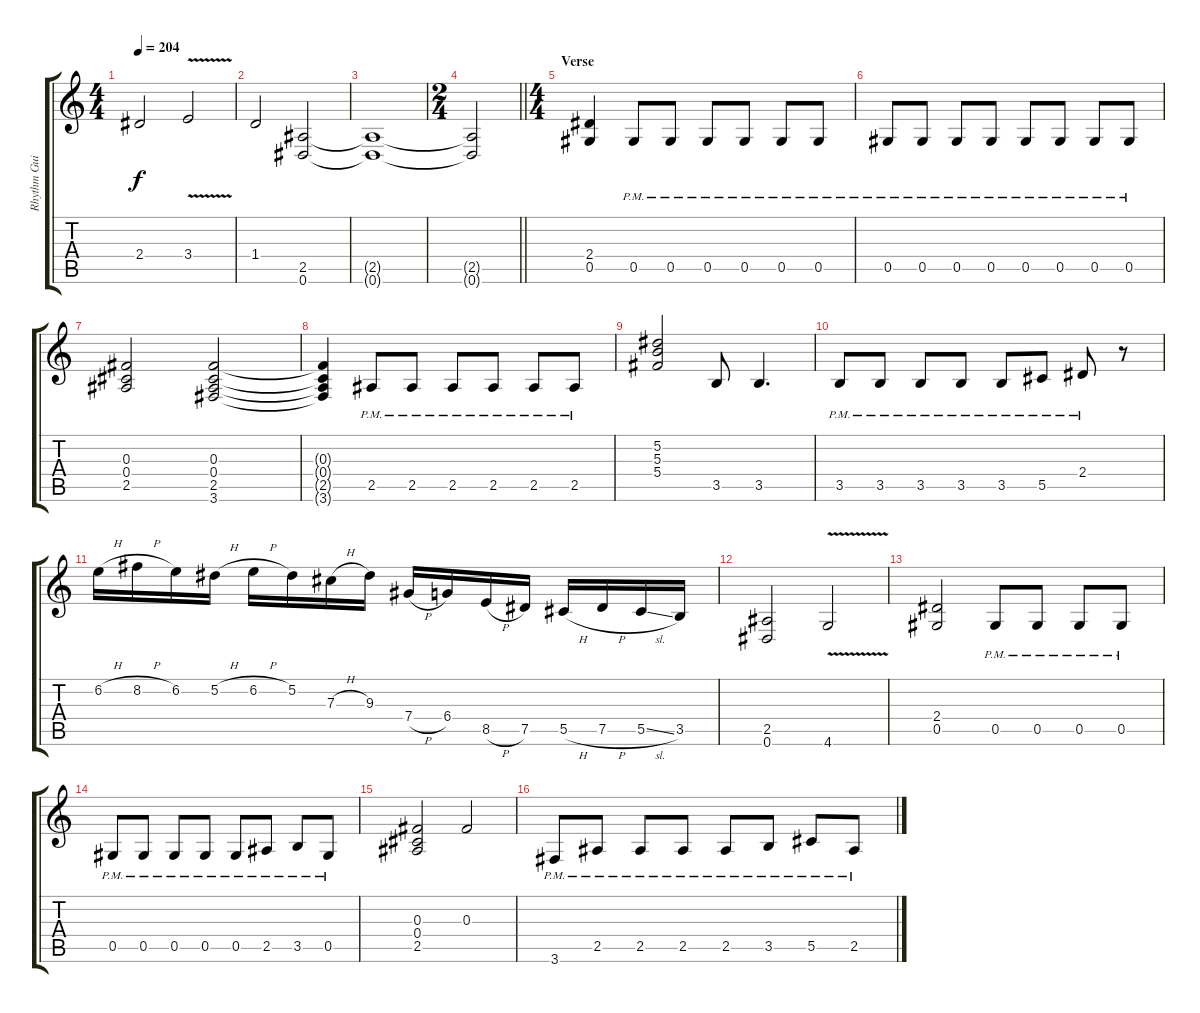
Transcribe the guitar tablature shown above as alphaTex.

\track ("Rhythm Guitar (Malmsteen)" "Rhythm Gui") {instrument distortionguitar}
\staff {score tabs}
\tuning (Eb4 Bb3 Gb3 Db3 Ab2 Eb2) {hide}
\ts (4 4)
\tempo 204
\clef g2
\ks c
2.4.2{dy f} 3.4{v}.2 |
1.4.2 (2.5 0.6).2 |
(2.5{t} 0.6{t}).1 |
\ts (2 4)
\barLineRight lightlight
(2.5{t} 0.6{t}).2 |
\ts (4 4)
\section ("" "Verse")
(2.4 0.5).4 0.5{pm}.8 0.5{pm}.8 0.5{pm}.8 0.5{pm}.8 0.5{pm}.8 0.5{pm}.8 |
0.5{pm}.8 0.5{pm}.8 0.5{pm}.8 0.5{pm}.8 0.5{pm}.8 0.5{pm}.8 0.5{pm}.8 0.5{pm}.8 |
(0.3 0.4 2.5).2 (0.3 0.4 2.5 3.6).2 |
(0.3{t} 0.4{t} 2.5{t} 3.6{t}).4 2.5{pm}.8 2.5{pm}.8 2.5{pm}.8 2.5{pm}.8 2.5{pm}.8 2.5{pm}.8 |
(5.2 5.3 5.4).2 3.5.8 3.5.4{d} |
3.5{pm}.8 3.5{pm}.8 3.5{pm}.8 3.5{pm}.8 3.5{pm}.8 5.5{pm}.8 2.4{pm}.8 r.8 |
6.2{h}.16 8.2{h}.16 6.2.16 5.2{h}.16 6.2{h}.16 5.2.16 7.3{h}.16 9.3.16 7.4{h}.16 6.4.16 8.5{h}.16 7.5.16 5.5{h}.16 7.5{h}.16 5.5{sl}.16 3.5.16 |
(2.5 0.6).2 4.6{v}.2 |
(2.4 0.5).2 0.5{pm}.8 0.5{pm}.8 0.5{pm}.8 0.5{pm}.8 |
0.5{pm}.8 0.5{pm}.8 0.5{pm}.8 0.5{pm}.8 0.5{pm}.8 2.5{pm}.8 3.5{pm}.8 0.5{pm}.8 |
(0.3 0.4 2.5).2 0.3.2 |
3.6{pm}.8 2.5{pm}.8 2.5{pm}.8 2.5{pm}.8 2.5{pm}.8 3.5{pm}.8 5.5{pm}.8 2.5{pm}.8
